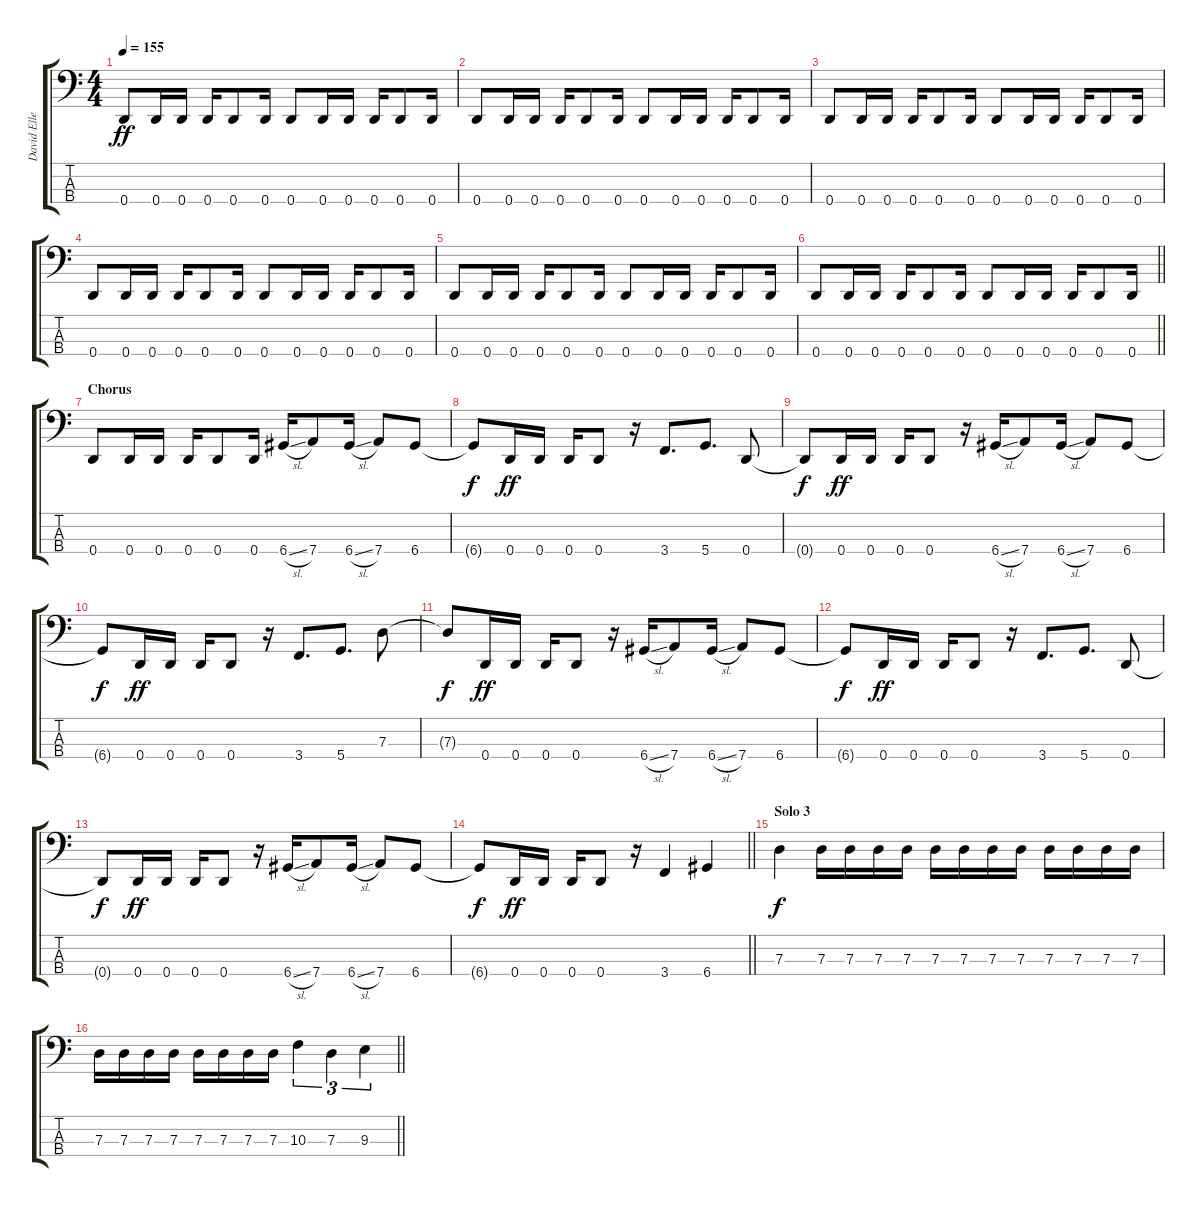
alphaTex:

\track ("David Ellefson" "David Elle") {instrument electricbasspick}
\staff {score tabs}
\tuning (F2 C2 G1 D1) {hide}
\ts (4 4)
\tempo 155
\clef f4
\ks c
0.4.8{dy ff} 0.4.16 0.4.16 0.4.16 0.4.8 0.4.16 0.4.8 0.4.16 0.4.16 0.4.16 0.4.8 0.4.16 |
0.4.8 0.4.16 0.4.16 0.4.16 0.4.8 0.4.16 0.4.8 0.4.16 0.4.16 0.4.16 0.4.8 0.4.16 |
0.4.8 0.4.16 0.4.16 0.4.16 0.4.8 0.4.16 0.4.8 0.4.16 0.4.16 0.4.16 0.4.8 0.4.16 |
0.4.8 0.4.16 0.4.16 0.4.16 0.4.8 0.4.16 0.4.8 0.4.16 0.4.16 0.4.16 0.4.8 0.4.16 |
0.4.8 0.4.16 0.4.16 0.4.16 0.4.8 0.4.16 0.4.8 0.4.16 0.4.16 0.4.16 0.4.8 0.4.16 |
\barLineRight lightlight
0.4.8 0.4.16 0.4.16 0.4.16 0.4.8 0.4.16 0.4.8 0.4.16 0.4.16 0.4.16 0.4.8 0.4.16 |
\section ("" "Chorus")
0.4.8 0.4.16 0.4.16 0.4.16 0.4.8 0.4.16 6.4{sl}.16 7.4.8 6.4{sl}.16 7.4.8 6.4.8 |
6.4{t}.8{dy f} 0.4.16{dy ff} 0.4.16 0.4.16 0.4.8 r.16 3.4.8{d} 5.4.8{d} 0.4.8 |
0.4{t}.8{dy f} 0.4.16{dy ff} 0.4.16 0.4.16 0.4.8 r.16 6.4{sl}.16 7.4.8 6.4{sl}.16 7.4.8 6.4.8 |
6.4{t}.8{dy f} 0.4.16{dy ff} 0.4.16 0.4.16 0.4.8 r.16 3.4.8{d} 5.4.8{d} 7.3.8 |
7.3{t}.8{dy f} 0.4.16{dy ff} 0.4.16 0.4.16 0.4.8 r.16 6.4{sl}.16 7.4.8 6.4{sl}.16 7.4.8 6.4.8 |
6.4{t}.8{dy f} 0.4.16{dy ff} 0.4.16 0.4.16 0.4.8 r.16 3.4.8{d} 5.4.8{d} 0.4.8 |
0.4{t}.8{dy f} 0.4.16{dy ff} 0.4.16 0.4.16 0.4.8 r.16 6.4{sl}.16 7.4.8 6.4{sl}.16 7.4.8 6.4.8 |
\barLineRight lightlight
6.4{t}.8{dy f} 0.4.16{dy ff} 0.4.16 0.4.16 0.4.8 r.16 3.4.4 6.4.4 |
\section ("" "Solo 3")
7.3.4{dy f} 7.3.16 7.3.16 7.3.16 7.3.16 7.3.16 7.3.16 7.3.16 7.3.16 7.3.16 7.3.16 7.3.16 7.3.16 |
\barLineRight lightlight
7.3.16 7.3.16 7.3.16 7.3.16 7.3.16 7.3.16 7.3.16 7.3.16 10.3.4{tu (3 2)} 7.3.4{tu (3 2)} 9.3.4{tu (3 2)}
